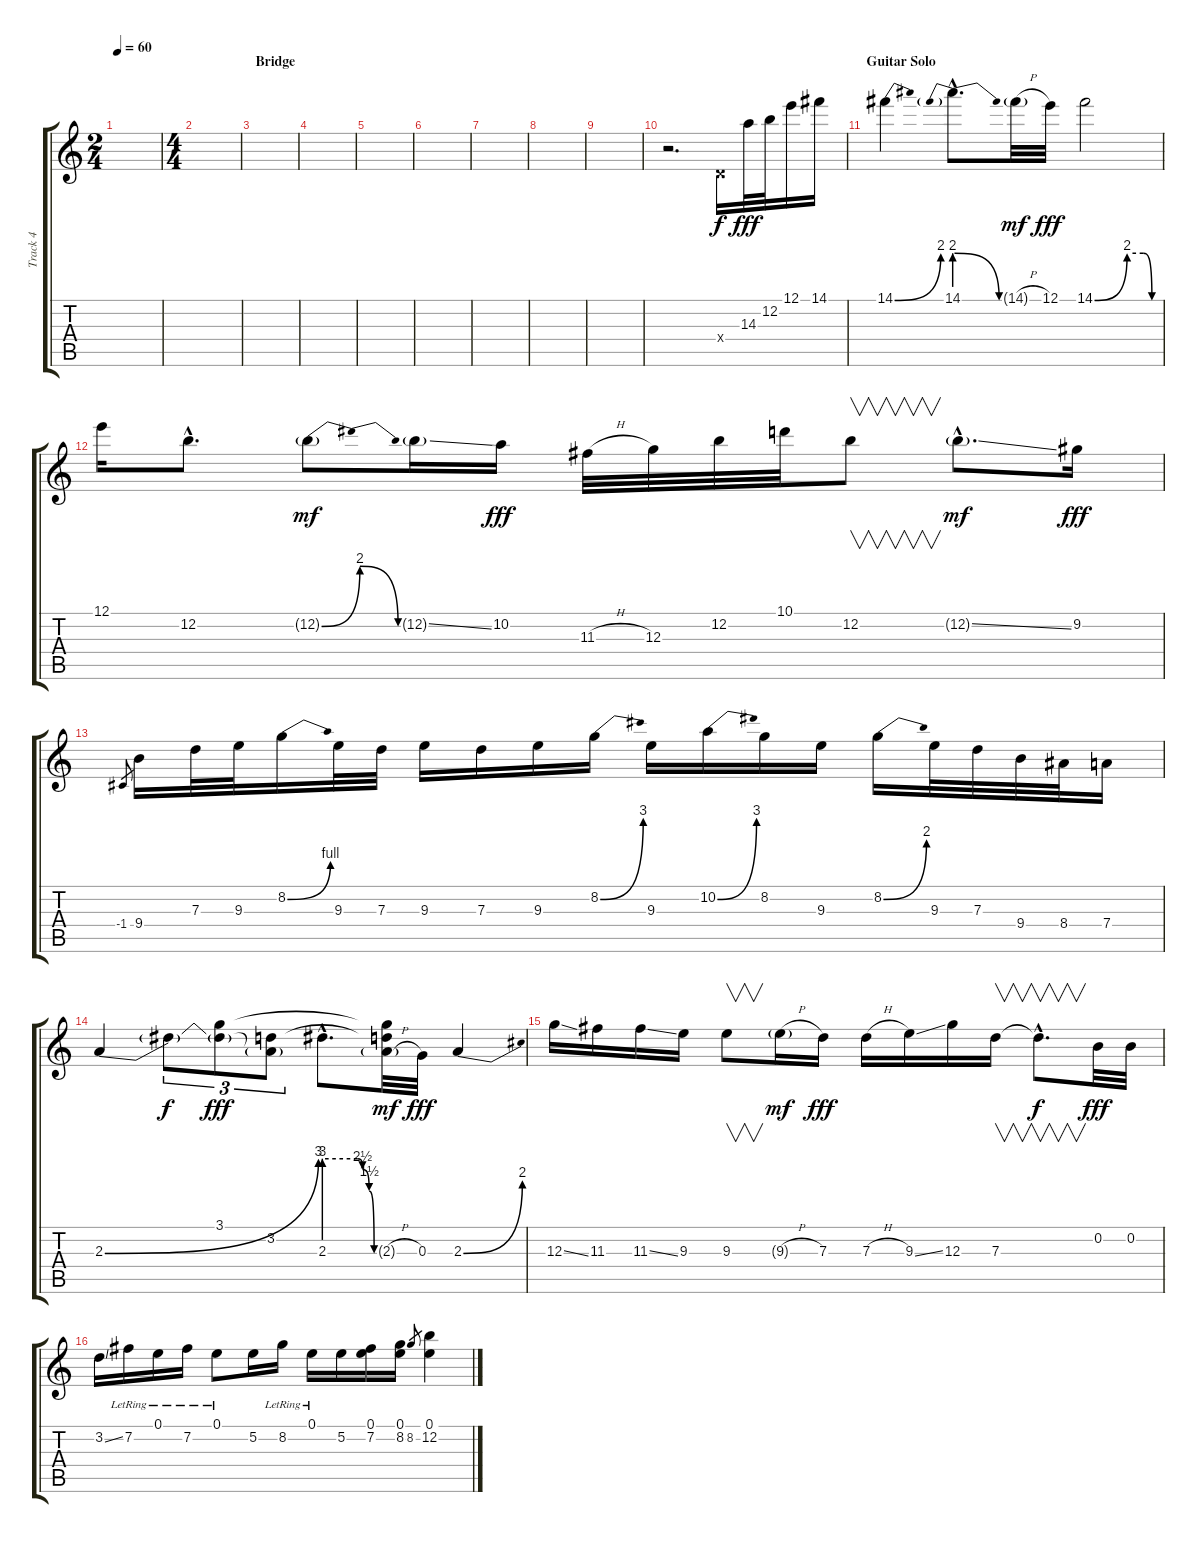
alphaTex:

\track ("Track 4" "Track 4") {instrument overdrivenguitar}
\staff {score tabs}
\tuning (E4 B3 G3 D3 A2 E2) {hide}
\ts (2 4)
\tempo 60
\clef g2
\ks c
|
\ts (4 4)
|
\section ("" "Bridge")
|
|
|
|
|
|
|
r.2{d} 0.4{x}.16 14.3.32{dy fff} 12.2.32 12.1.16 14.1.16 |
\section ("" "Guitar Solo")
14.1{be (bend 0 0 60 8)}.4 14.1{be (prebendrelease 0 8 60 0) hac}.8{d} 14.1{h g}.32{dy mf} 12.1.32{dy fff} 14.1{be (custom 0 0 30 8 45 8 53 0 60 0)}.2 |
12.1.16 12.2{hac}.8{d} 12.2{be (bendrelease 0 0 30 8 30 8 60 0) g}.8{dy mf} 12.2{ss g}.16 10.2.16{dy fff} 11.3{h}.32 12.3.32 12.2.32 10.1.32 12.2.8{v} 12.2{ss g hac}.8{d dy mf} 9.2.16{dy fff} |
-1.4.8{gr} 9.4.16 7.3.32 9.3.32 8.2{be (bend 0 0 60 4)}.16 9.3.32 7.3.32 9.3.16 7.3.16 9.3.16 8.2{be (bend 0 0 60 12)}.16 9.3.16 10.2{be (bend 0 0 60 12)}.16 8.2.16 9.3.16 8.2{be (bend 0 0 60 8)}.16 9.3.32 7.3.32 9.4.32 8.4.32 7.4.16 |
2.3{be (bend 0 0 60 12)}.4 2.3{t}.8{tu (3 2) dy f} (3.1 2.3{t}).8{tu (3 2) dy fff} (3.2 2.3{t}).8{tu (3 2)} 2.3{be (custom 0 12 40 12 46 10 54 6 60 0) hac}.8{d} (3.1{t} 3.2{t} 2.3{h g}).32{dy mf} 0.3.32{dy fff} 2.3{be (bend 0 0 60 8)}.4 |
12.3{ss}.16 11.3.16 11.3{ss}.16 9.3.16 9.3.8{v} 9.3{h g}.16{dy mf} 7.3.16{dy fff} 7.3{h}.16 9.3{ss}.16 12.3.16 7.3.16{v} 7.3{hac t}.8{v d dy f} 0.2.32{dy fff} 0.2.32 |
3.2{ss}.16 7.2{lr}.16 0.1{lr}.16 7.2{lr}.16 0.1{lr}.8 5.2.16 8.2{lr}.16 0.1{lr}.16 5.2.16 (0.1 7.2).16 (0.1 8.2).16 8.2.8{gr} (0.1 12.2).4
